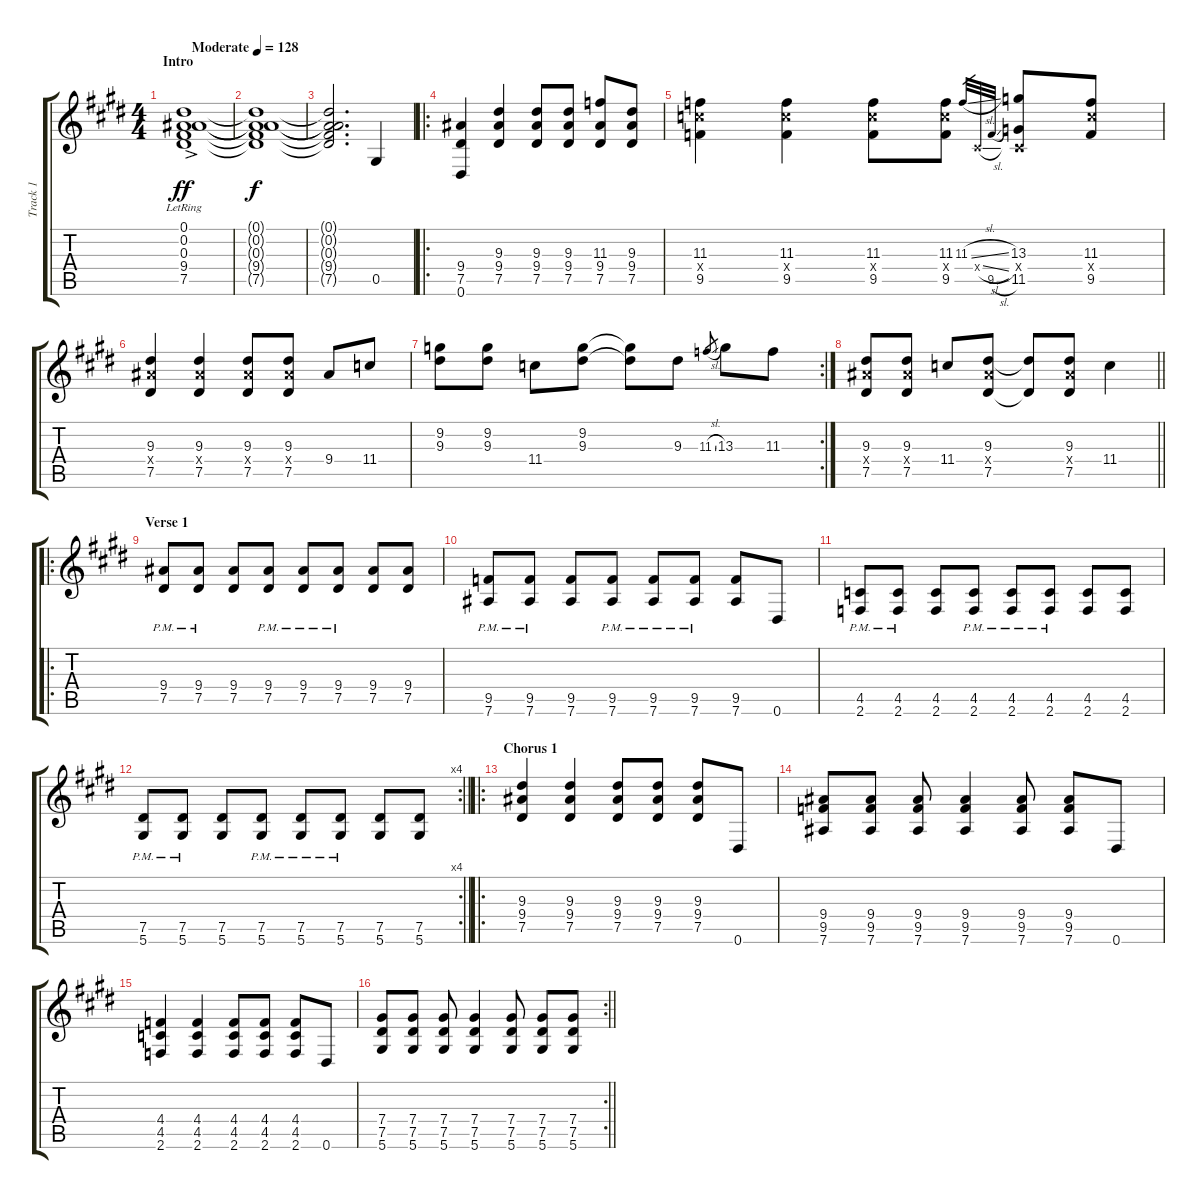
\track ("Track 1" "Track 1") {instrument overdrivenguitar}
\staff {score tabs}
\tuning (Eb4 Bb3 Gb3 Db3 Ab2 Eb2) {hide}
\ts (4 4)
\section ("" "Intro")
\tempo (128 "Moderate")
\clef g2
\ks e
(0.1{lr} 0.2 0.3 9.4 7.5{ac}).1{dy ff instrument overdrivenguitar} |
(0.1{t} 0.2{t} 0.3{t} 9.4{t} 7.5{t}).1{dy f} |
(0.1{t} 0.2{t} 0.3{t} 9.4{t} 7.5{t}).2{d} 0.5.4 |
\ro
(9.4 7.5 0.6).4 (9.3 9.4 7.5).4{beam Up} (9.3 9.4 7.5).8{beam Up} (9.3 9.4 7.5).8{beam Up} (11.3 9.4 7.5).8 (9.3 9.4 7.5).8 |
(11.3 11.4{x} 9.5).4 (11.3 11.4{x} 9.5).4 (11.3 11.4{x} 9.5).8 (11.3 11.4{x} 9.5).8 11.3{sl}.32{gr} 0.4{sl x}.32{gr} 9.5{sl}.32{gr} (13.3 0.4{x} 11.5).8 (11.3 11.4{x} 9.5).8 |
(9.3 9.4{x} 7.5).4{beam Up} (9.3 9.4{x} 7.5).4{beam Up} (9.3 9.4{x} 7.5).8{beam Up} (9.3 9.4{x} 7.5).8{beam Up} 9.4.8{beam Up} 11.4.8{beam Up} |
\rc 2
(9.2 9.3).8 (9.2 9.3).8 11.4.8 (9.2 9.3).8 (9.2{t} 9.3{t}).8 9.3.8 11.3{sl}.8{gr} 13.3.8 11.3.8 |
\barLineRight lightlight
(9.3 9.4{x} 7.5).8 (9.3 9.4{x} 7.5).8 11.4.8 (9.3 9.4{x} 7.5).8 (9.3{t} 7.5{t}).8 (9.3 9.4{x} 7.5).8 11.4.4 |
\ro
\section ("" "Verse 1")
(9.4{pm} 7.5{pm}).8 (9.4{pm} 7.5{pm}).8 (9.4 7.5).8 (9.4{pm} 7.5{pm}).8 (9.4{pm} 7.5{pm}).8 (9.4{pm} 7.5{pm}).8 (9.4 7.5).8 (9.4 7.5).8 |
(9.5{pm} 7.6{pm}).8 (9.5{pm} 7.6{pm}).8 (9.5 7.6).8 (9.5{pm} 7.6{pm}).8 (9.5{pm} 7.6{pm}).8 (9.5{pm} 7.6{pm}).8 (9.5 7.6).8 0.6.8 |
(4.5{pm} 2.6{pm}).8 (4.5{pm} 2.6{pm}).8 (4.5 2.6).8 (4.5{pm} 2.6{pm}).8 (4.5{pm} 2.6{pm}).8 (4.5{pm} 2.6{pm}).8 (4.5 2.6).8 (4.5 2.6).8 |
\rc 4
\barLineRight lightlight
(7.5{pm} 5.6{pm}).8 (7.5{pm} 5.6{pm}).8 (7.5 5.6).8 (7.5{pm} 5.6{pm}).8 (7.5{pm} 5.6{pm}).8 (7.5{pm} 5.6{pm}).8 (7.5 5.6).8 (7.5 5.6).8 |
\ro
\section ("" "Chorus 1")
(9.3 9.4 7.5).4 (9.3 9.4 7.5).4 (9.3 9.4 7.5).8 (9.3 9.4 7.5).8 (9.3 9.4 7.5).8 0.6.8 |
(9.4 9.5 7.6).8 (9.4 9.5 7.6).8 (9.4 9.5 7.6).8 (9.4 9.5 7.6).4 (9.4 9.5 7.6).8 (9.4 9.5 7.6).8 0.6.8 |
(4.4 4.5 2.6).4 (4.4 4.5 2.6).4 (4.4 4.5 2.6).8 (4.4 4.5 2.6).8 (4.4 4.5 2.6).8 0.6.8 |
\rc 2
\barLineRight lightlight
(7.4 7.5 5.6).8 (7.4 7.5 5.6).8 (7.4 7.5 5.6).8 (7.4 7.5 5.6).4 (7.4 7.5 5.6).8 (7.4 7.5 5.6).8 (7.4 7.5 5.6).8
